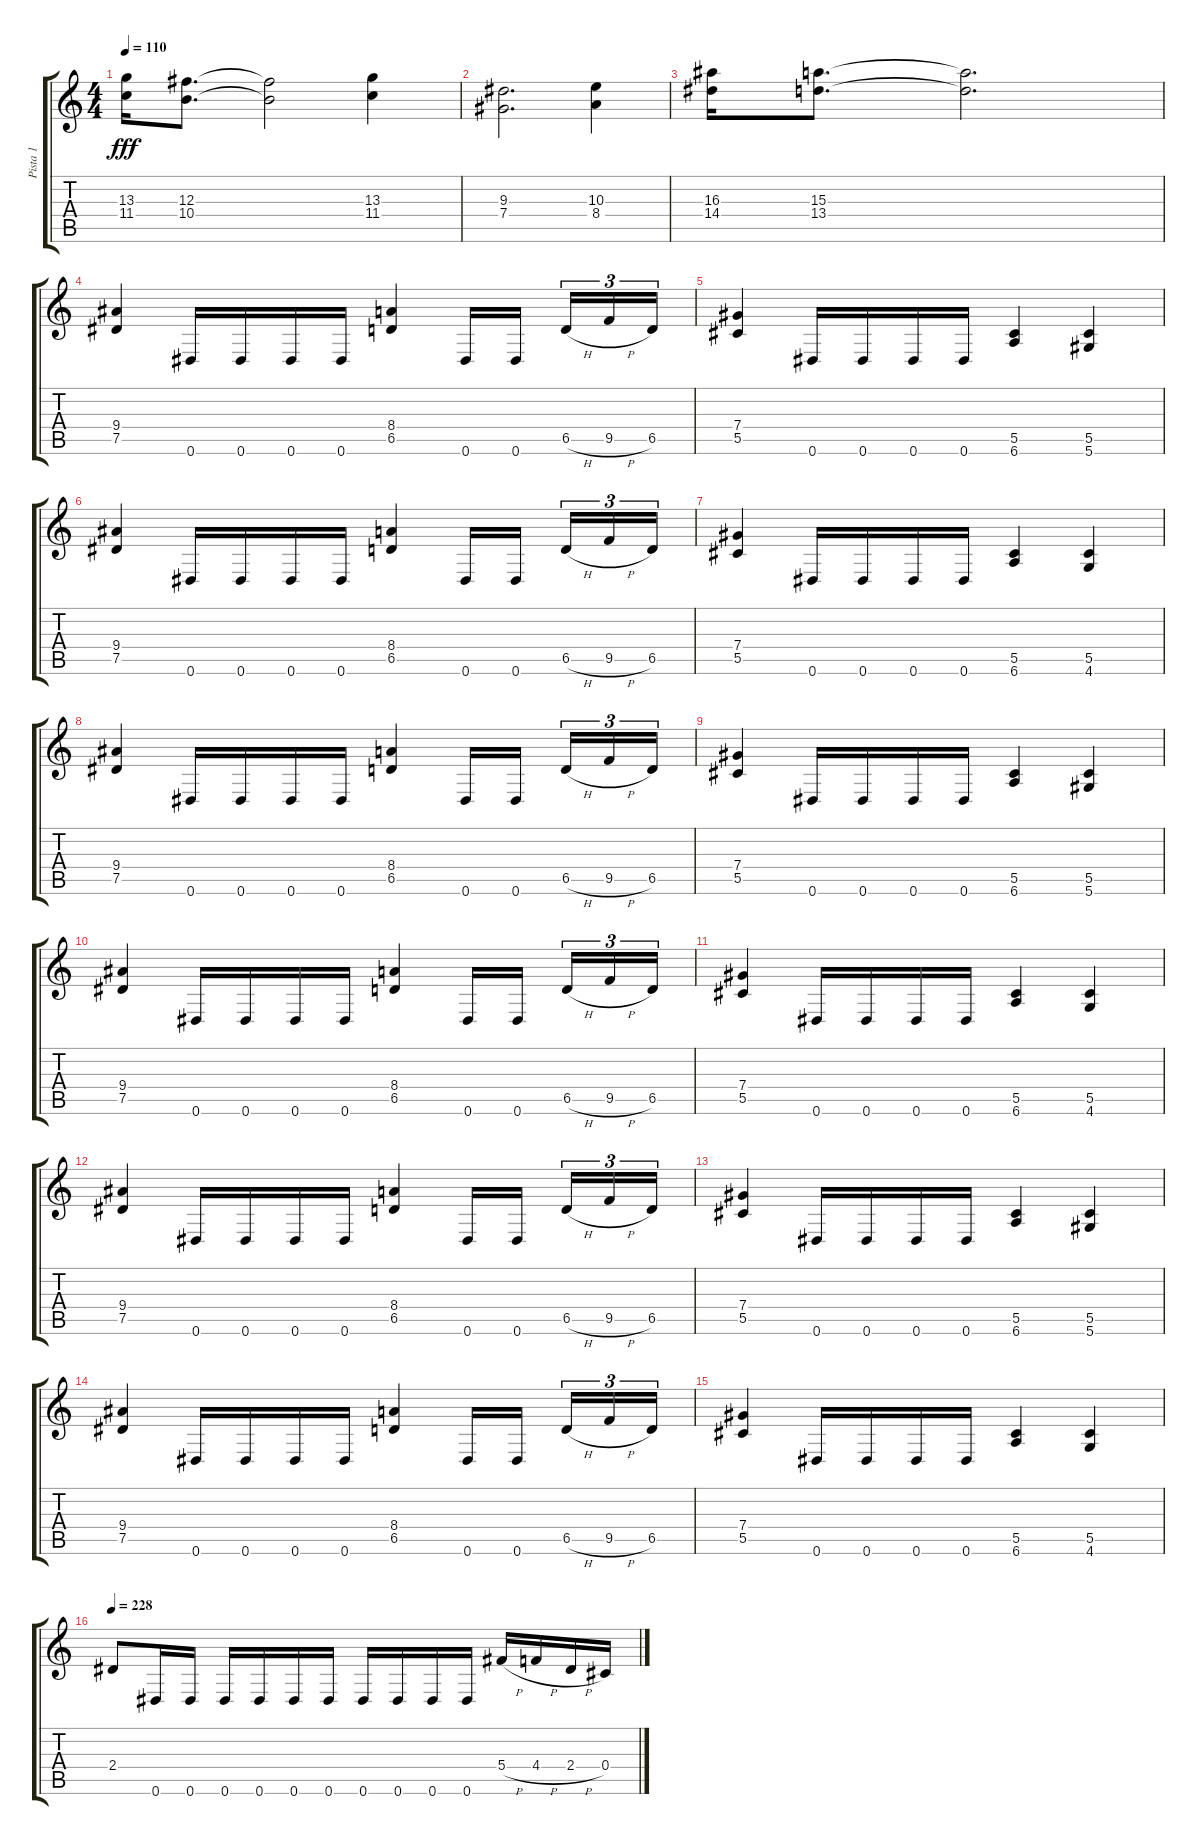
\track ("Pista 1" "Pista 1") {instrument distortionguitar}
\staff {score tabs}
\tuning (Eb4 Bb3 Gb3 Db3 Ab2 Eb2) {hide}
\ts (4 4)
\tempo 110
\clef g2
\ks c
(13.3 11.4).16{dy fff} (12.3 10.4).8{d} (12.3{t} 10.4{t}).2 (13.3 11.4).4 |
(9.3 7.4).2{d} (10.3 8.4).4 |
(16.3 14.4).16 (15.3 13.4).8{d} (15.3{t} 13.4{t}).2{d} |
(9.4 7.5).4 0.6.16 0.6.16 0.6.16 0.6.16 (8.4 6.5).4 0.6.16 0.6.16{beam splitsecondary} 6.5{h}.16{tu (3 2)} 9.5{h}.16{tu (3 2)} 6.5.16{tu (3 2)} |
(7.4 5.5).4 0.6.16 0.6.16 0.6.16 0.6.16 (5.5 6.6).4 (5.5 5.6).4 |
(9.4 7.5).4 0.6.16 0.6.16 0.6.16 0.6.16 (8.4 6.5).4 0.6.16 0.6.16{beam splitsecondary} 6.5{h}.16{tu (3 2)} 9.5{h}.16{tu (3 2)} 6.5.16{tu (3 2)} |
(7.4 5.5).4 0.6.16 0.6.16 0.6.16 0.6.16 (5.5 6.6).4 (5.5 4.6).4 |
(9.4 7.5).4 0.6.16 0.6.16 0.6.16 0.6.16 (8.4 6.5).4 0.6.16 0.6.16{beam splitsecondary} 6.5{h}.16{tu (3 2)} 9.5{h}.16{tu (3 2)} 6.5.16{tu (3 2)} |
(7.4 5.5).4 0.6.16 0.6.16 0.6.16 0.6.16 (5.5 6.6).4 (5.5 5.6).4 |
(9.4 7.5).4 0.6.16 0.6.16 0.6.16 0.6.16 (8.4 6.5).4 0.6.16 0.6.16{beam splitsecondary} 6.5{h}.16{tu (3 2)} 9.5{h}.16{tu (3 2)} 6.5.16{tu (3 2)} |
(7.4 5.5).4 0.6.16 0.6.16 0.6.16 0.6.16 (5.5 6.6).4 (5.5 4.6).4 |
(9.4 7.5).4 0.6.16 0.6.16 0.6.16 0.6.16 (8.4 6.5).4 0.6.16 0.6.16{beam splitsecondary} 6.5{h}.16{tu (3 2)} 9.5{h}.16{tu (3 2)} 6.5.16{tu (3 2)} |
(7.4 5.5).4 0.6.16 0.6.16 0.6.16 0.6.16 (5.5 6.6).4 (5.5 5.6).4 |
(9.4 7.5).4 0.6.16 0.6.16 0.6.16 0.6.16 (8.4 6.5).4 0.6.16 0.6.16{beam splitsecondary} 6.5{h}.16{tu (3 2)} 9.5{h}.16{tu (3 2)} 6.5.16{tu (3 2)} |
(7.4 5.5).4 0.6.16 0.6.16 0.6.16 0.6.16 (5.5 6.6).4 (5.5 4.6).4 |
\tempo 228
2.4.8 0.6.16 0.6.16 0.6.16 0.6.16 0.6.16 0.6.16 0.6.16 0.6.16 0.6.16 0.6.16 5.4{h}.16 4.4{h}.16 2.4{h}.16 0.4.16
